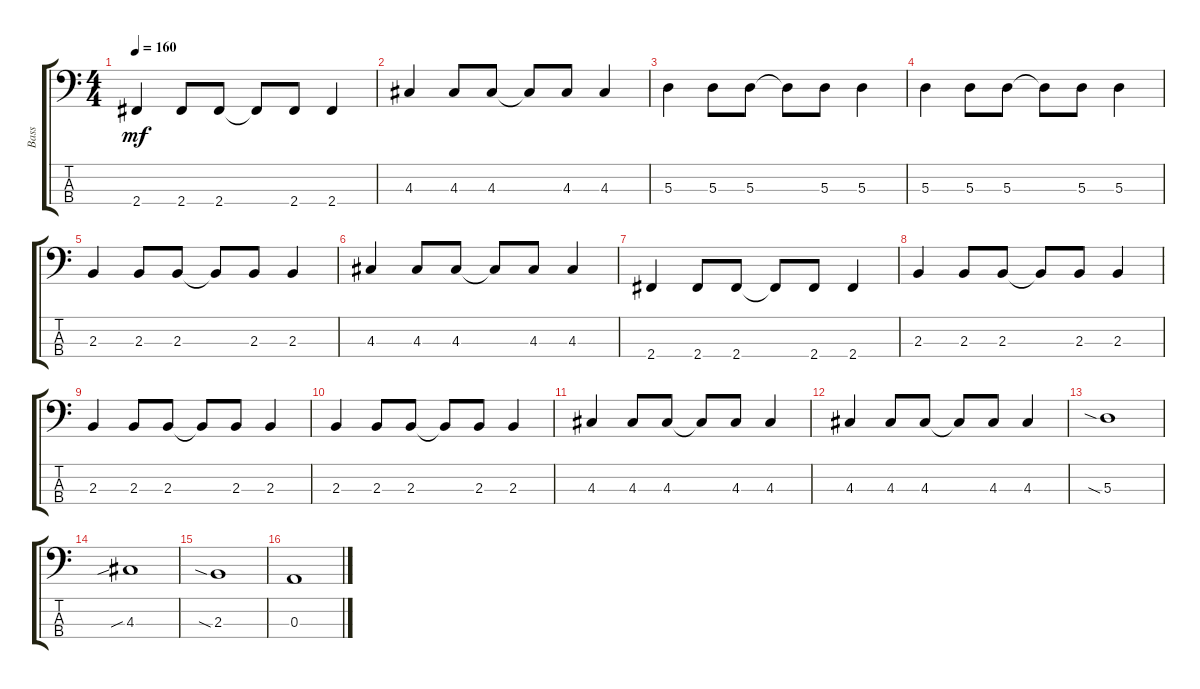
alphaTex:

\track ("Bass" "Bass") {instrument electricbassfinger}
\staff {score tabs}
\tuning (G2 D2 A1 E1) {hide}
\ts (4 4)
\tempo 160
\clef f4
\ks c
2.4.4{dy mf} 2.4.8 2.4.8 2.4{t}.8 2.4.8 2.4.4 |
4.3.4 4.3.8 4.3.8 4.3{t}.8 4.3.8 4.3.4 |
5.3.4 5.3.8 5.3.8 5.3{t}.8 5.3.8 5.3.4 |
5.3.4 5.3.8 5.3.8 5.3{t}.8 5.3.8 5.3.4 |
2.3.4 2.3.8 2.3.8 2.3{t}.8 2.3.8 2.3.4 |
4.3.4 4.3.8 4.3.8 4.3{t}.8 4.3.8 4.3.4 |
2.4.4 2.4.8 2.4.8 2.4{t}.8 2.4.8 2.4.4 |
2.3.4 2.3.8 2.3.8 2.3{t}.8 2.3.8 2.3.4 |
2.3.4 2.3.8 2.3.8 2.3{t}.8 2.3.8 2.3.4 |
2.3.4 2.3.8 2.3.8 2.3{t}.8 2.3.8 2.3.4 |
4.3.4 4.3.8 4.3.8 4.3{t}.8 4.3.8 4.3.4 |
4.3.4 4.3.8 4.3.8 4.3{t}.8 4.3.8 4.3.4 |
5.3{sia}.1 |
4.3{sib}.1 |
2.3{sia}.1 |
0.3.1
